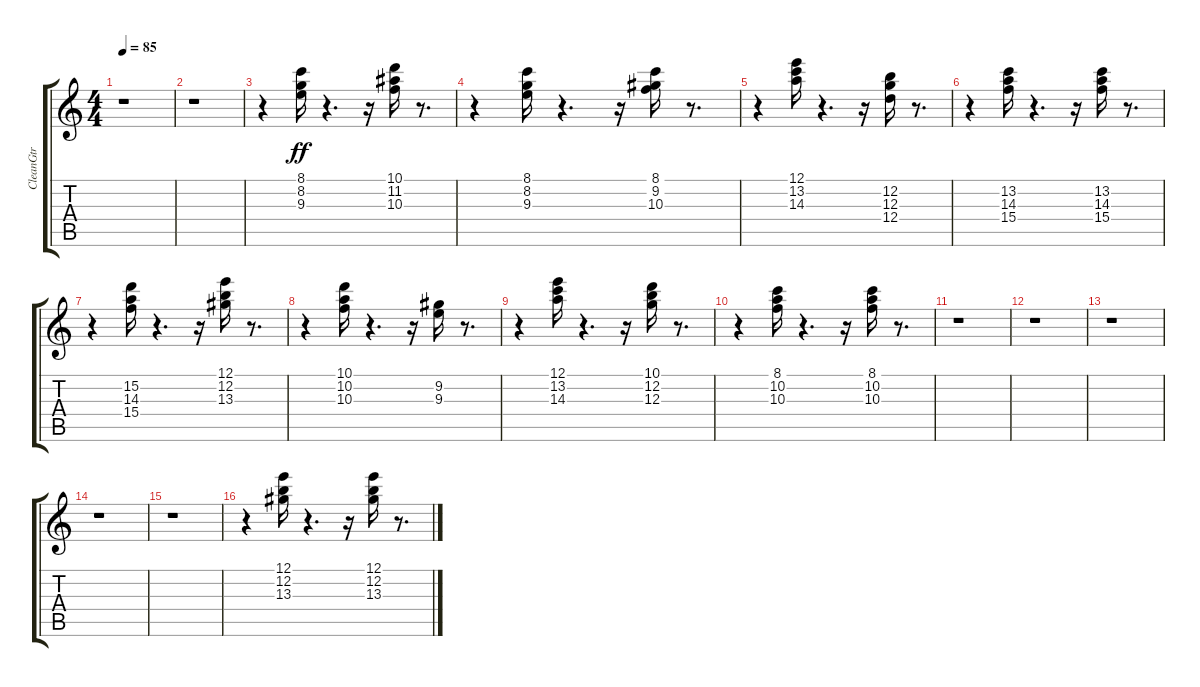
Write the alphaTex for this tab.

\track ("CleanGtr" "CleanGtr") {instrument electricguitarclean}
\staff {score tabs}
\tuning (E4 B3 G3 D3 A2 E2) {hide}
\ts (4 4)
\tempo 85
\clef g2
\ks c
r.1{dy fff} |
r.1 |
r.4 (8.1 8.2 9.3).16{dy ff} r.4{d} r.16 (10.1 11.2 10.3).16 r.8{d} |
r.4 (8.1 8.2 9.3).16 r.4{d} r.16 (8.1 9.2 10.3).16 r.8{d} |
r.4 (12.1 13.2 14.3).16 r.4{d} r.16 (12.2 12.3 12.4).16 r.8{d} |
r.4 (13.2 14.3 15.4).16 r.4{d} r.16 (13.2 14.3 15.4).16 r.8{d} |
r.4 (15.2 14.3 15.4).16 r.4{d} r.16 (12.1 12.2 13.3).16 r.8{d} |
r.4 (10.1 10.2 10.3).16 r.4{d} r.16 (9.2 9.3).16 r.8{d} |
r.4 (12.1 13.2 14.3).16 r.4{d} r.16 (10.1 12.2 12.3).16 r.8{d} |
r.4 (8.1 10.2 10.3).16 r.4{d} r.16 (8.1 10.2 10.3).16 r.8{d} |
r.1 |
r.1 |
r.1 |
r.1 |
r.1 |
r.4 (12.1 12.2 13.3).16 r.4{d} r.16 (12.1 12.2 13.3).16 r.8{d}
